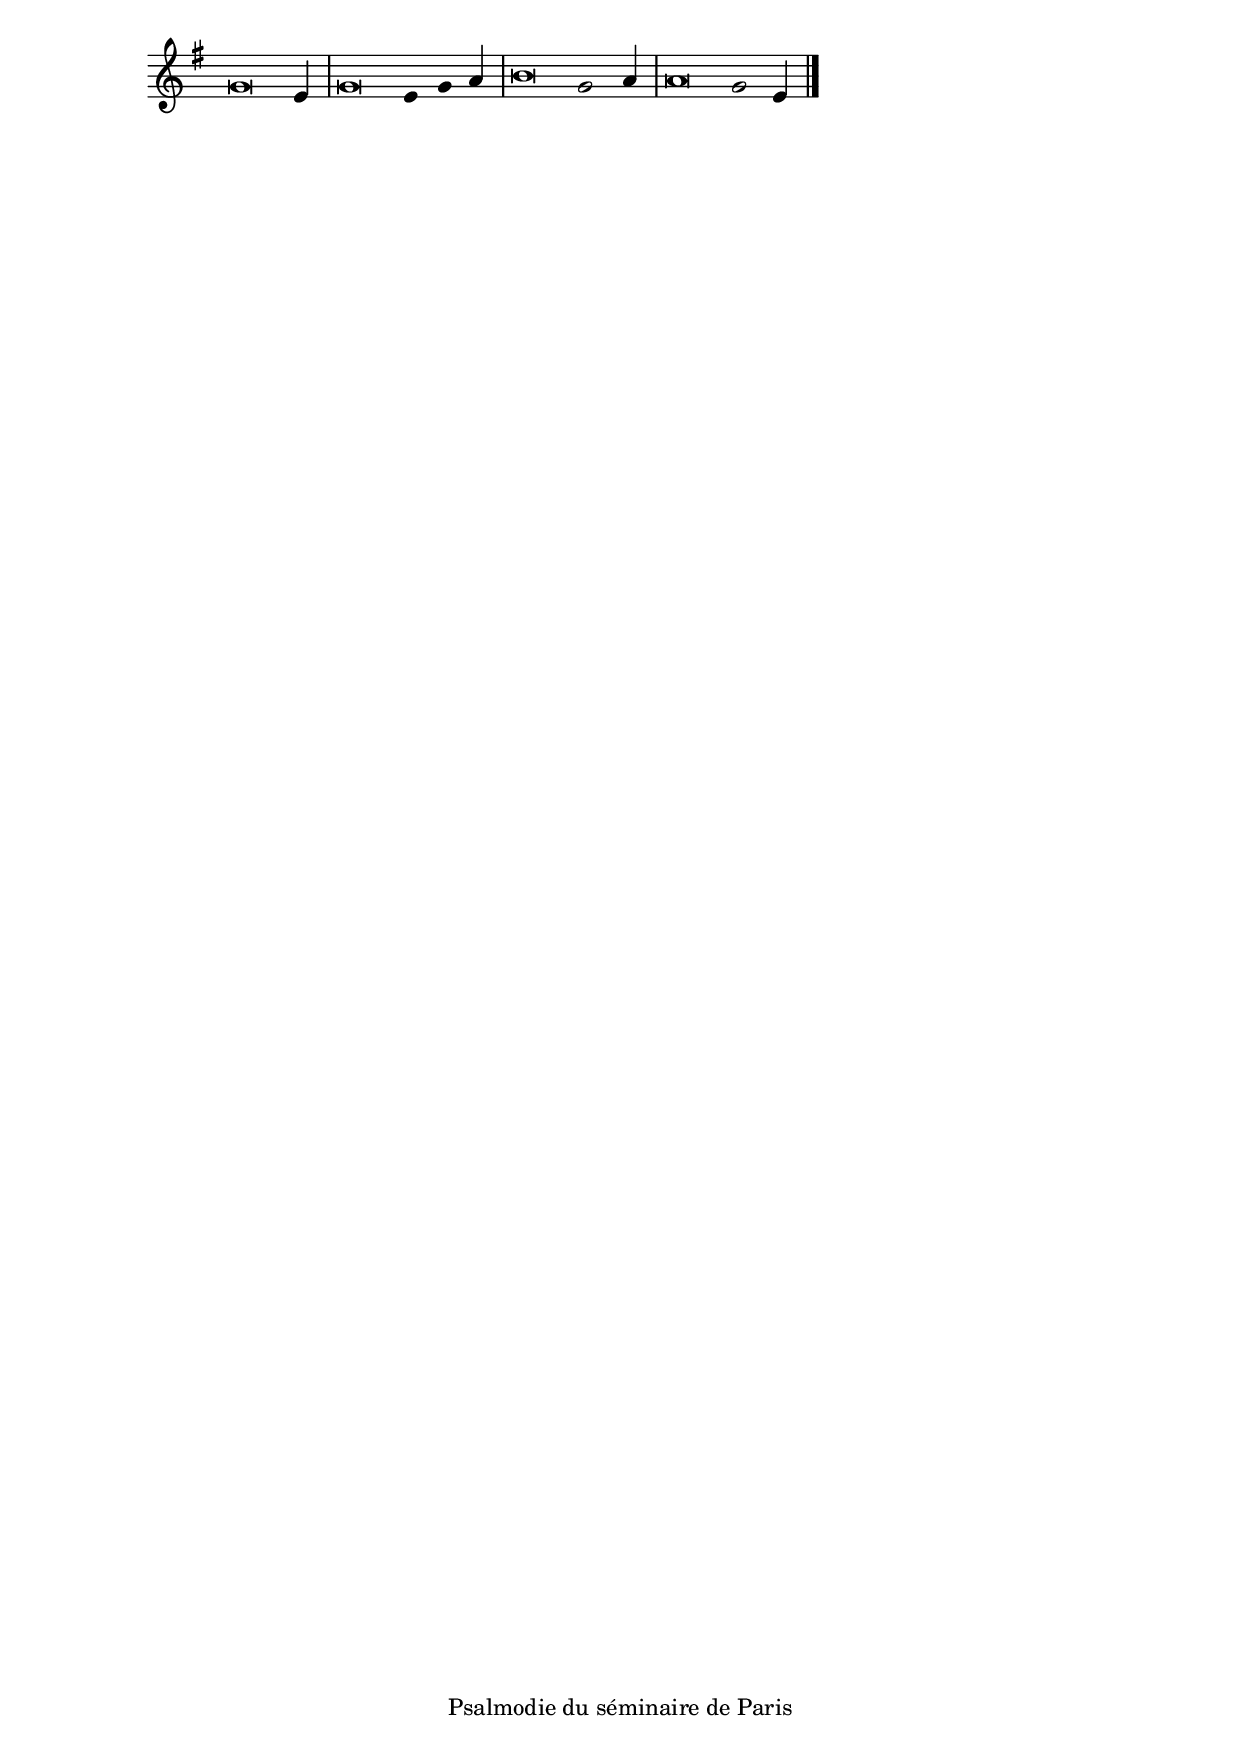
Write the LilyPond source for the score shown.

\version "2.20.0"
\language "italiano"

stemOff = \hide Staff.Stem
stemOn  = \undo \stemOff

\header {
  %title = "Psaume 50"
  %tagline = ##f
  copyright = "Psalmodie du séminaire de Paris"
}

\score {
  \new Staff \with { \remove "Time_signature_engraver" }
  \relative
  {
    \key sol \major
    \cadenzaOn
    \stemOff sol'\breve \stemOn mi4
    \bar "|"
    \stemOff sol\breve mi4 sol4 \stemOn la4
    \bar "|"
    \stemOff si\breve sol2 \stemOn la4
    \bar "|"
    \stemOff la\breve sol2 \stemOn mi4
    \bar "|."
  }
}